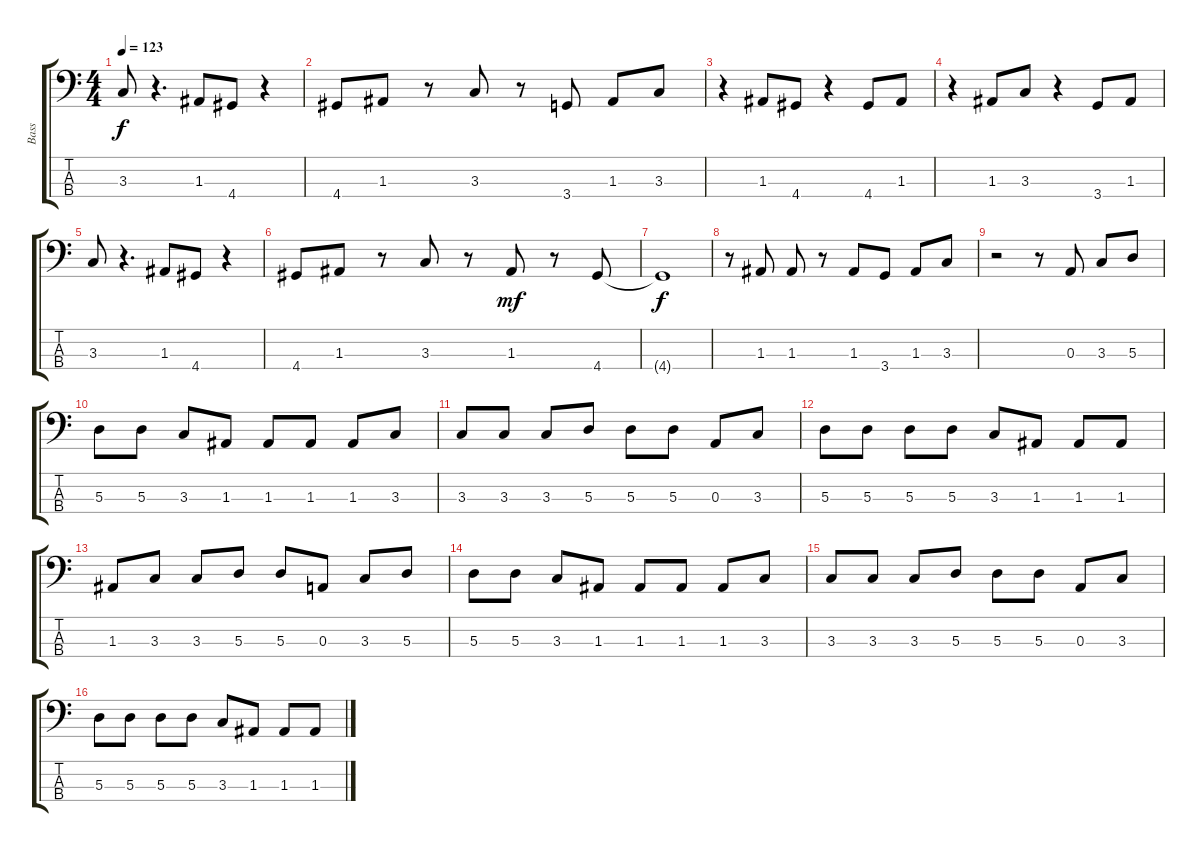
\track ("Bass" "Bass") {instrument electricbasspick}
\staff {score tabs}
\tuning (G2 D2 A1 E1) {hide}
\ts (4 4)
\tempo 123
\clef f4
\ks c
3.3.8{dy f} r.4{d} 1.3.8 4.4.8 r.4 |
4.4.8 1.3.8 r.8 3.3.8 r.8 3.4.8 1.3.8 3.3.8 |
r.4 1.3.8 4.4.8 r.4 4.4.8 1.3.8 |
r.4 1.3.8 3.3.8 r.4 3.4.8 1.3.8 |
3.3.8 r.4{d} 1.3.8 4.4.8 r.4 |
4.4.8 1.3.8 r.8 3.3.8 r.8 1.3.8{dy mf} r.8 4.4.8 |
4.4{t}.1{dy f} |
r.8 1.3.8 1.3.8 r.8 1.3.8 3.4.8 1.3.8 3.3.8 |
r.2 r.8 0.3.8 3.3.8 5.3.8 |
5.3.8 5.3.8 3.3.8 1.3.8 1.3.8 1.3.8 1.3.8 3.3.8 |
3.3.8 3.3.8 3.3.8 5.3.8 5.3.8 5.3.8 0.3.8 3.3.8 |
5.3.8 5.3.8 5.3.8 5.3.8 3.3.8 1.3.8 1.3.8 1.3.8 |
1.3.8 3.3.8 3.3.8 5.3.8 5.3.8 0.3.8 3.3.8 5.3.8 |
5.3.8 5.3.8 3.3.8 1.3.8 1.3.8 1.3.8 1.3.8 3.3.8 |
3.3.8 3.3.8 3.3.8 5.3.8 5.3.8 5.3.8 0.3.8 3.3.8 |
5.3.8 5.3.8 5.3.8 5.3.8 3.3.8 1.3.8 1.3.8 1.3.8
